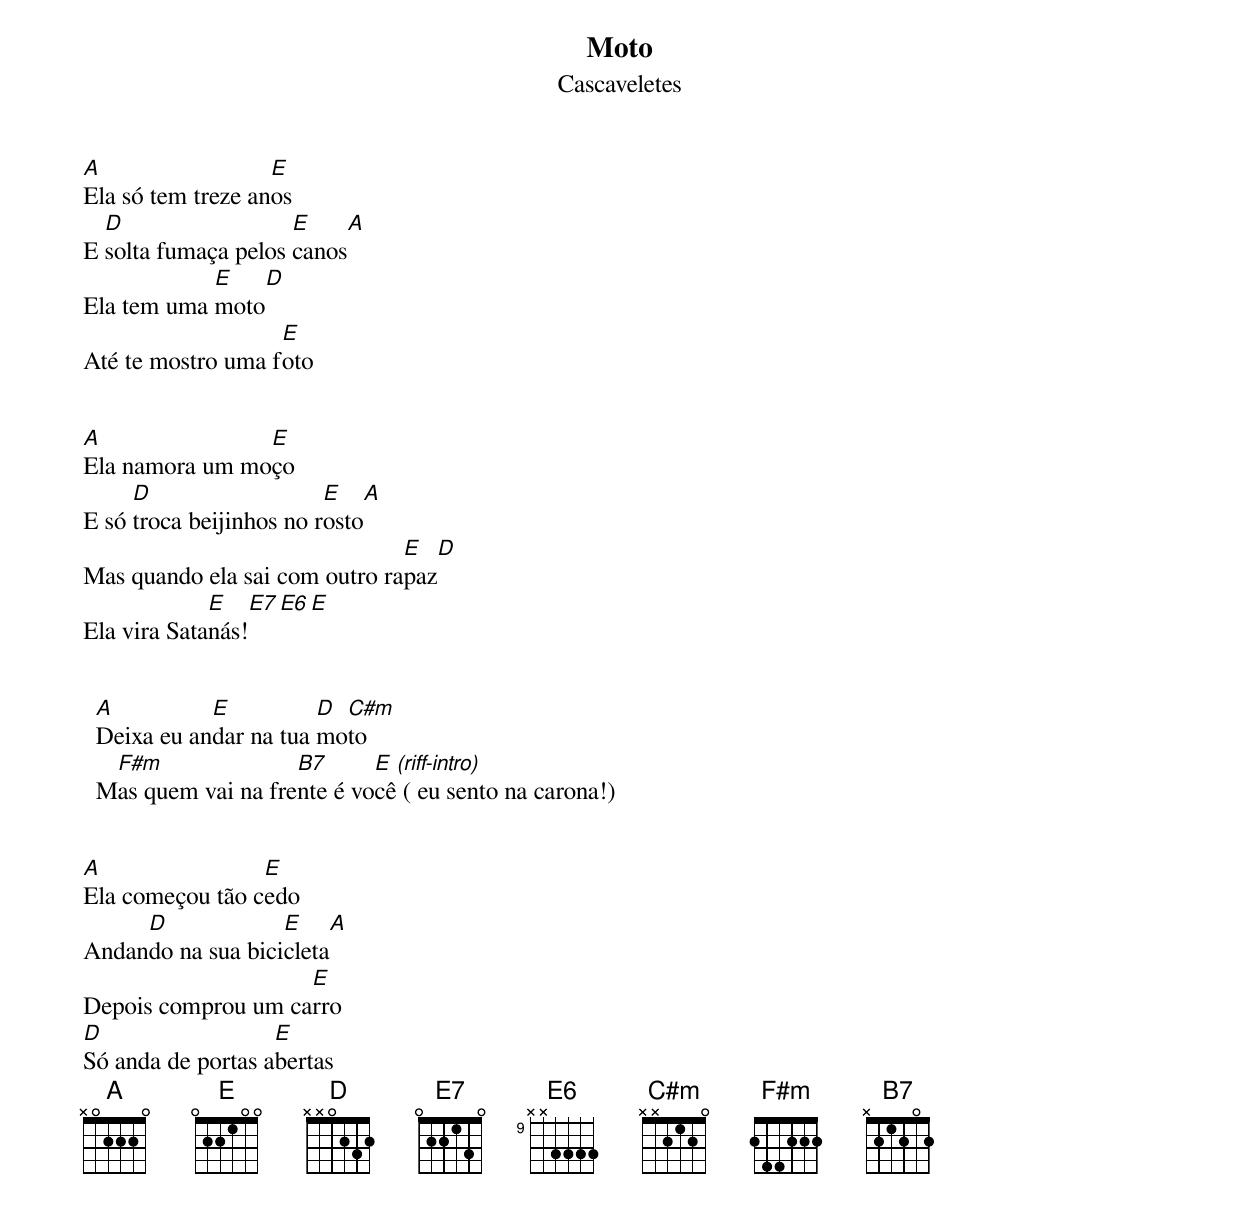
Moto
Cascaveletes

A                  E
Ela só tem treze anos
  D                  E     A
E solta fumaça pelos canos
            E       D
Ela tem uma moto
                   E
Até te mostro uma foto


A               E
Ela namora um moço
     D                   E           A
E só troca beijinhos no rosto
                               E       D
Mas quando ela sai com outro rapaz
             E    E7  E6 E
Ela vira Satanás!


  A          E          D C#m
  Deixa eu andar na tua moto
   F#m               B7      E (riff-intro)
  Mas quem vai na frente é você ( eu sento na carona!)


A                E
Ela começou tão cedo
     D             E           A
Andando na sua bicicleta
                    E
Depois comprou um carro
D                  E
Só anda de portas abertas
